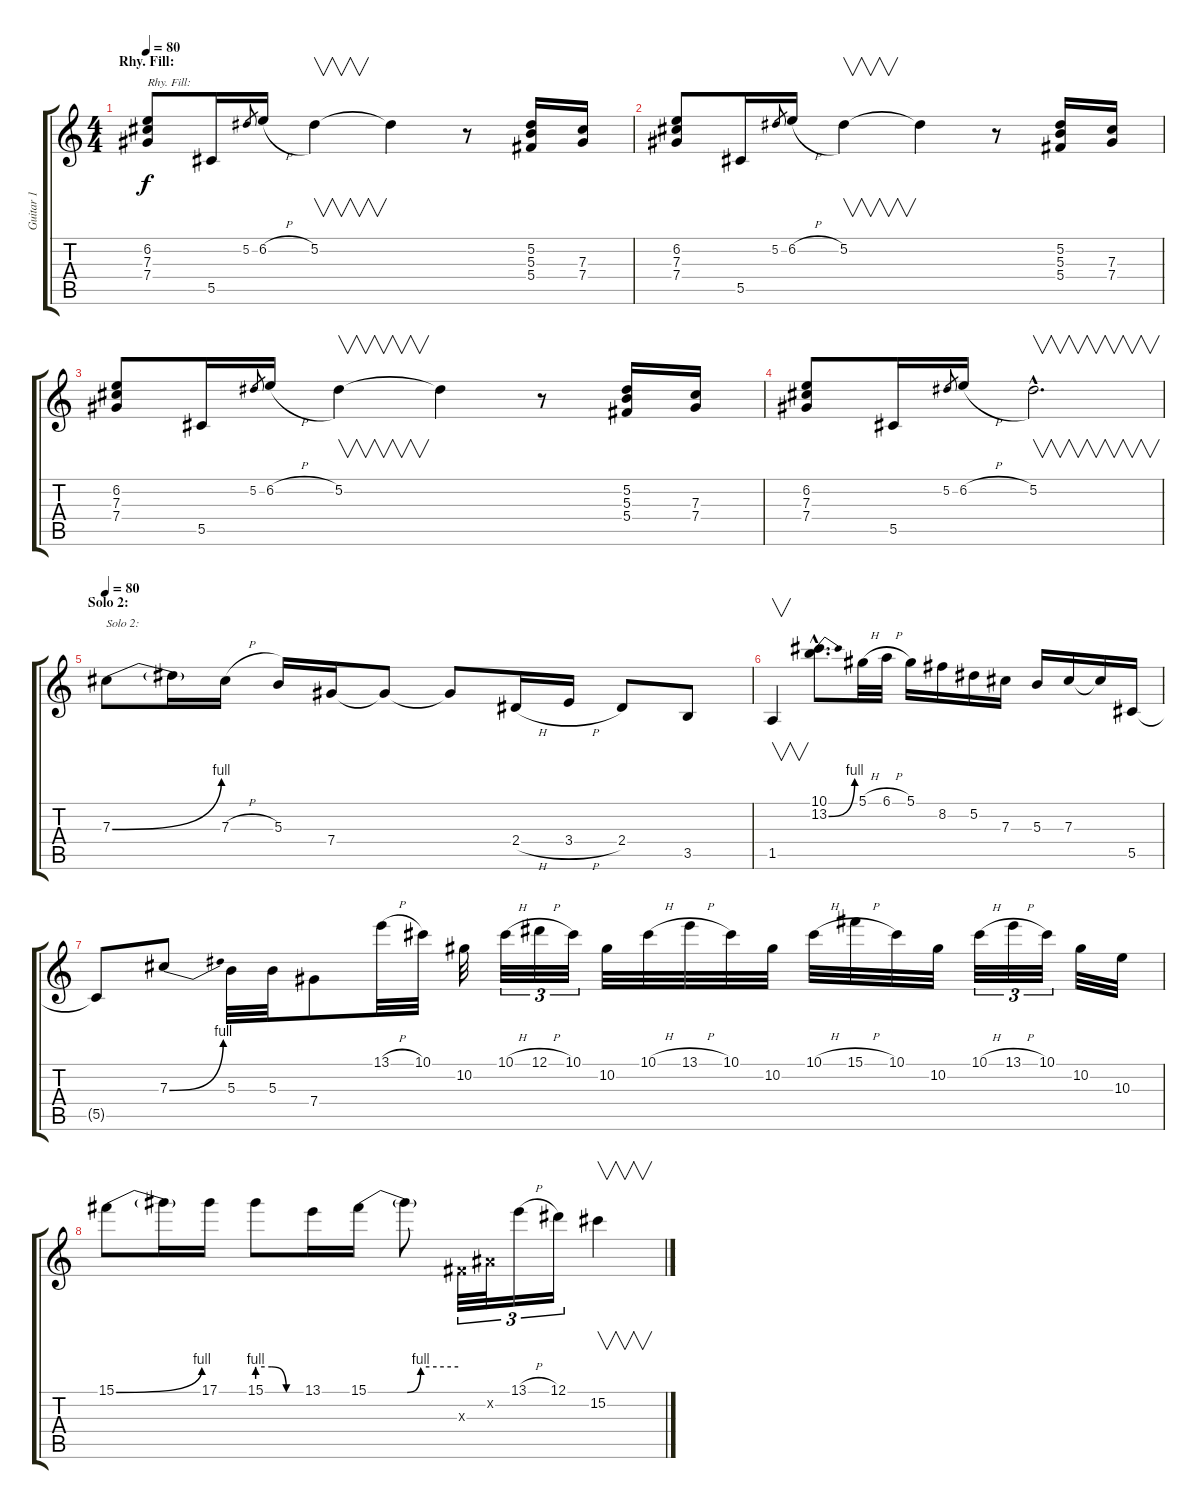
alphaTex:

\track ("Guitar 1" "Guitar 1") {instrument overdrivenguitar}
\staff {score tabs}
\tuning (Eb4 Bb3 Gb3 Db3 Ab2 Eb2) {hide}
\ts (4 4)
\section ("" "Rhy. Fill:")
\tempo 80
\clef g2
\ks c
(6.2 7.3 7.4).8{txt "Rhy. Fill:" dy f} 5.5.16 5.2.8{gr} 6.2{h}.16 5.2.4{v} 5.2{t}.4 r.8 (5.2 5.3 5.4).16 (7.3 7.4).16 |
(6.2 7.3 7.4).8 5.5.16 5.2.8{gr} 6.2{h}.16 5.2.4{v} 5.2{t}.4 r.8 (5.2 5.3 5.4).16 (7.3 7.4).16 |
(6.2 7.3 7.4).8 5.5.16 5.2.8{gr} 6.2{h}.16 5.2.4{v} 5.2{t}.4 r.8 (5.2 5.3 5.4).16 (7.3 7.4).16 |
(6.2 7.3 7.4).8 5.5.16 5.2.8{gr} 6.2{h}.16 5.2{hac}.2{v d} |
\section ("" "Solo 2:")
\tempo 80
7.3{be (bend 0 0 60 4)}.8{txt "Solo 2:" volume 16 instrument overdrivenguitar} 7.3{t}.16 7.3{h}.16 5.3.16 7.4.16 7.4{t}.8 7.4{t}.8 2.4{h}.16 3.4{h}.16 2.4.8 3.5.8 |
1.5.4{v} (10.1{hac} 13.2{be (bend 0 0 60 4) hac}).8{d} 5.1{h}.32 6.1{h}.32 5.1.16 8.2.16 5.2.16 7.3.16 5.3.16 7.3.16 7.3{t}.16 5.5.16 |
5.5{t}.8 7.3{be (bend 0 0 60 4)}.8 5.3.32 5.3.32 7.4.8 13.1{h}.32 10.1.32 10.2.32 10.1{h}.32{tu (3 2)} 12.1{h}.32{tu (3 2)} 10.1.32{tu (3 2)} 10.2.32 10.1{h}.32 13.1{h}.32 10.1.32 10.2.32 10.1{h}.32 15.1{h}.32 10.1.32 10.2.32 10.1{h}.32{tu (3 2)} 13.1{h}.32{tu (3 2)} 10.1.32{tu (3 2)} 10.2.32 10.3.32 |
15.1{be (bend 0 0 60 4)}.8 15.1{t}.16 17.1.16 15.1{be (custom 0 4 20 4 40 0 60 0)}.8 13.1.16 15.1{be (custom 0 0 26 0 35 4 60 4)}.16 15.1{t}.8 0.3{x}.32{tu (3 2)} 0.2{x}.32{tu (3 2)} 13.1{h}.16{tu (3 2)} 12.1.16{tu (3 2)} 15.2.4{v}
